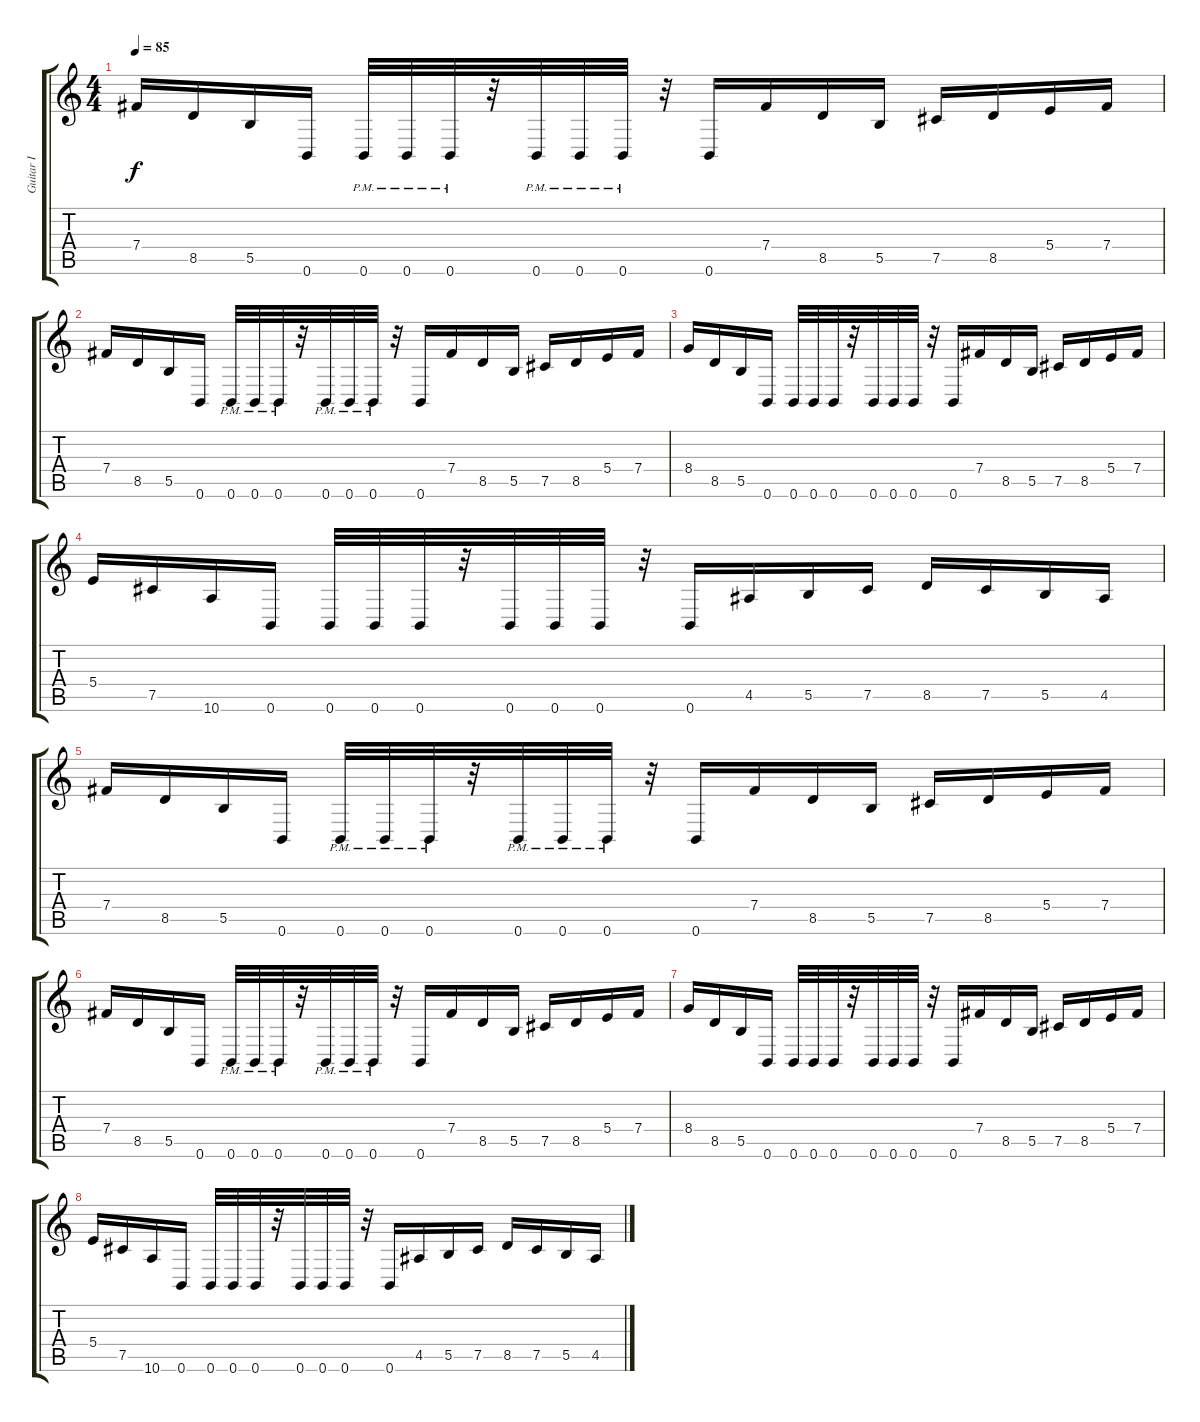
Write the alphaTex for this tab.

\track ("Guitar I" "Guitar I") {instrument distortionguitar}
\staff {score tabs}
\tuning (Db4 Ab3 E3 B2 Gb2 B1) {hide}
\ts (4 4)
\tempo 85
\clef g2
\ks c
7.4.16{dy f instrument distortionguitar} 8.5.16 5.5.16 0.6.16 0.6{pm}.32 0.6{pm}.32 0.6{pm}.32 r.32 0.6{pm}.32 0.6{pm}.32 0.6{pm}.32 r.32 0.6.16 7.4.16 8.5.16 5.5.16 7.5.16 8.5.16 5.4.16 7.4.16 |
7.4.16 8.5.16 5.5.16 0.6.16 0.6{pm}.32 0.6{pm}.32 0.6{pm}.32 r.32 0.6{pm}.32 0.6{pm}.32 0.6{pm}.32 r.32 0.6.16 7.4.16 8.5.16 5.5.16 7.5.16 8.5.16 5.4.16 7.4.16 |
8.4.16 8.5.16 5.5.16 0.6.16 0.6.32 0.6.32 0.6.32 r.32 0.6.32 0.6.32 0.6.32 r.32 0.6.16 7.4.16 8.5.16 5.5.16 7.5.16 8.5.16 5.4.16 7.4.16 |
5.4.16 7.5.16 10.6.16 0.6.16 0.6.32 0.6.32 0.6.32 r.32 0.6.32 0.6.32 0.6.32 r.32 0.6.16 4.5.16 5.5.16 7.5.16 8.5.16 7.5.16 5.5.16 4.5.16 |
7.4.16 8.5.16 5.5.16 0.6.16 0.6{pm}.32 0.6{pm}.32 0.6{pm}.32 r.32 0.6{pm}.32 0.6{pm}.32 0.6{pm}.32 r.32 0.6.16 7.4.16 8.5.16 5.5.16 7.5.16 8.5.16 5.4.16 7.4.16 |
7.4.16 8.5.16 5.5.16 0.6.16 0.6{pm}.32 0.6{pm}.32 0.6{pm}.32 r.32 0.6{pm}.32 0.6{pm}.32 0.6{pm}.32 r.32 0.6.16 7.4.16 8.5.16 5.5.16 7.5.16 8.5.16 5.4.16 7.4.16 |
8.4.16 8.5.16 5.5.16 0.6.16 0.6.32 0.6.32 0.6.32 r.32 0.6.32 0.6.32 0.6.32 r.32 0.6.16 7.4.16 8.5.16 5.5.16 7.5.16 8.5.16 5.4.16 7.4.16 |
5.4.16 7.5.16 10.6.16 0.6.16 0.6.32 0.6.32 0.6.32 r.32 0.6.32 0.6.32 0.6.32 r.32 0.6.16 4.5.16 5.5.16 7.5.16 8.5.16 7.5.16 5.5.16 4.5.16
